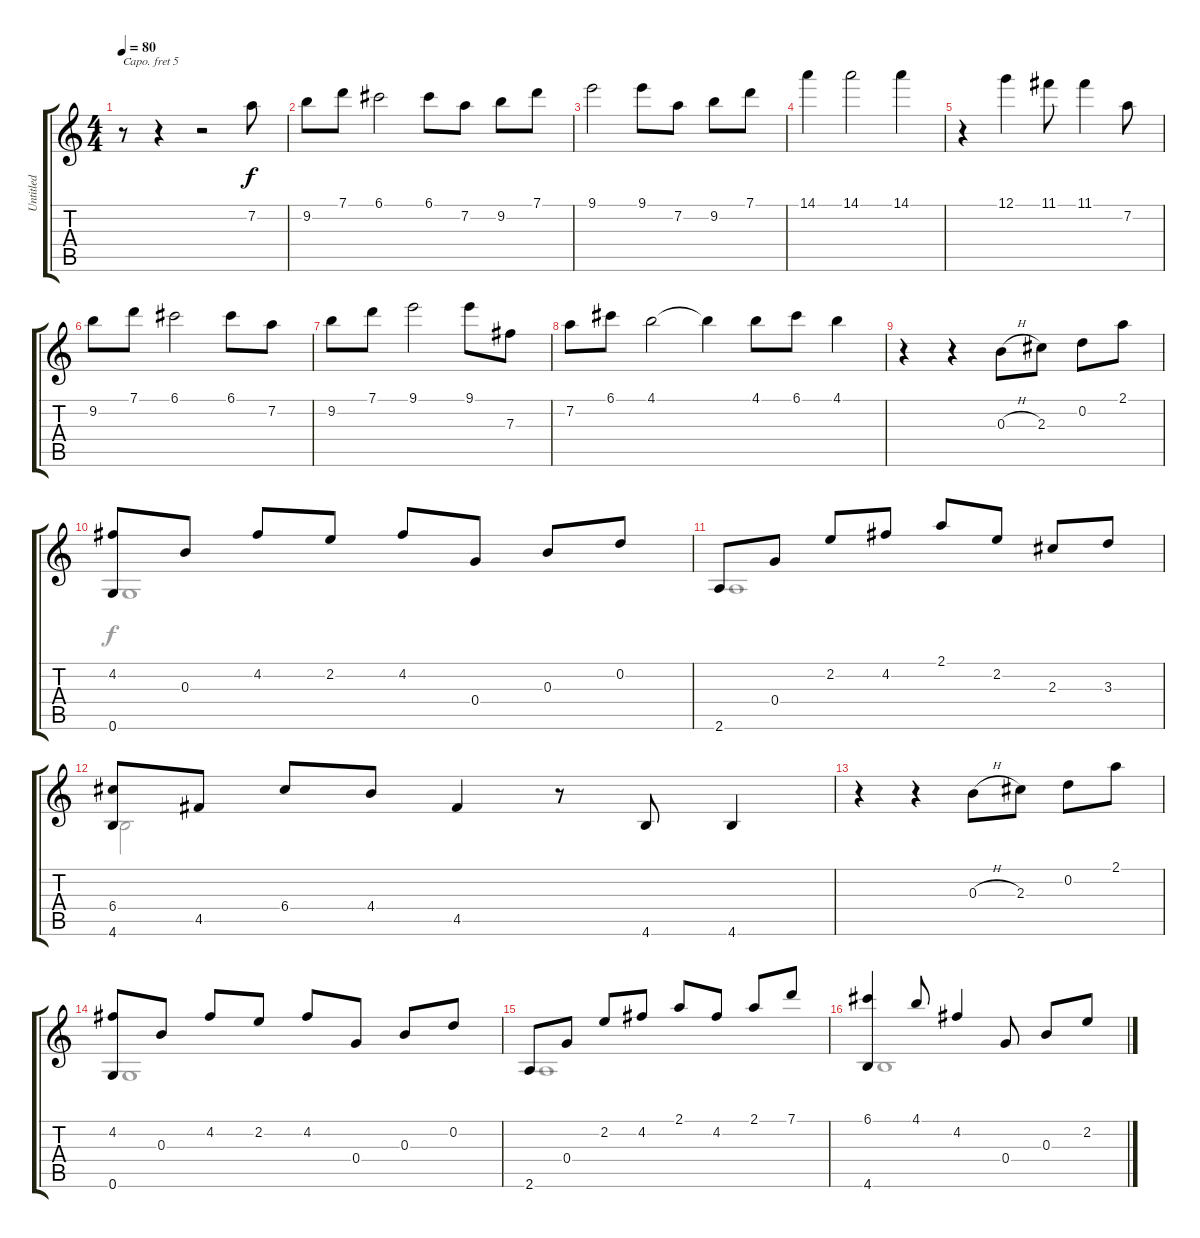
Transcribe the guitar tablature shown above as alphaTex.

\track ("Untitled" "Untitled") {instrument acousticguitarnylon}
\staff {score tabs}
\capo 5
\tuning (D4 A3 Gb3 D3 A2 D2) {hide}
\voice
\ts (4 4)
\tempo 80
\clef g2
\ks c
r.8{dy f instrument acousticguitarnylon} r.4 r.2 7.2.8 |
9.2.8 7.1.8 6.1.2 6.1.8 7.2.8 9.2.8 7.1.8 |
9.1.2 9.1.8 7.2.8 9.2.8 7.1.8 |
14.1.4 14.1.2 14.1.4 |
r.4 12.1.4 11.1.8 11.1.4 7.2.8 |
9.2.8 7.1.8 6.1.2 6.1.8 7.2.8 |
9.2.8 7.1.8 9.1.2 9.1.8 7.3.8 |
7.2.8 6.1.8 4.1.2 4.1{t}.4 4.1.8 6.1.8 4.1.4 |
r.4 r.4 0.3{h}.8 2.3.8 0.2.8 2.1.8 |
(4.2 0.6).8 0.3.8 4.2.8 2.2.8 4.2.8 0.4.8 0.3.8 0.2.8 |
2.6.8 0.4.8 2.2.8 4.2.8 2.1.8 2.2.8 2.3.8 3.3.8 |
(6.4 4.6).8 4.5.8 6.4.8 4.4.8 4.5.4 r.8 4.6.8 4.6.4 |
r.4 r.4 0.3{h}.8 2.3.8 0.2.8 2.1.8 |
(4.2 0.6).8 0.3.8 4.2.8 2.2.8 4.2.8 0.4.8 0.3.8 0.2.8 |
2.6.8 0.4.8 2.2.8 4.2.8 2.1.8 4.2.8 2.1.8 7.1.8 |
(6.1 4.6).4 4.1.8 4.2.4 0.4.8 0.3.8 2.2.8
\voice
\clef g2
\ottava regular
\simile none
\ks c
|
|
|
|
|
|
|
|
|
0.6.1 |
2.6.1 |
4.6.2 |
|
0.6.1 |
2.6.1 |
4.6.1
